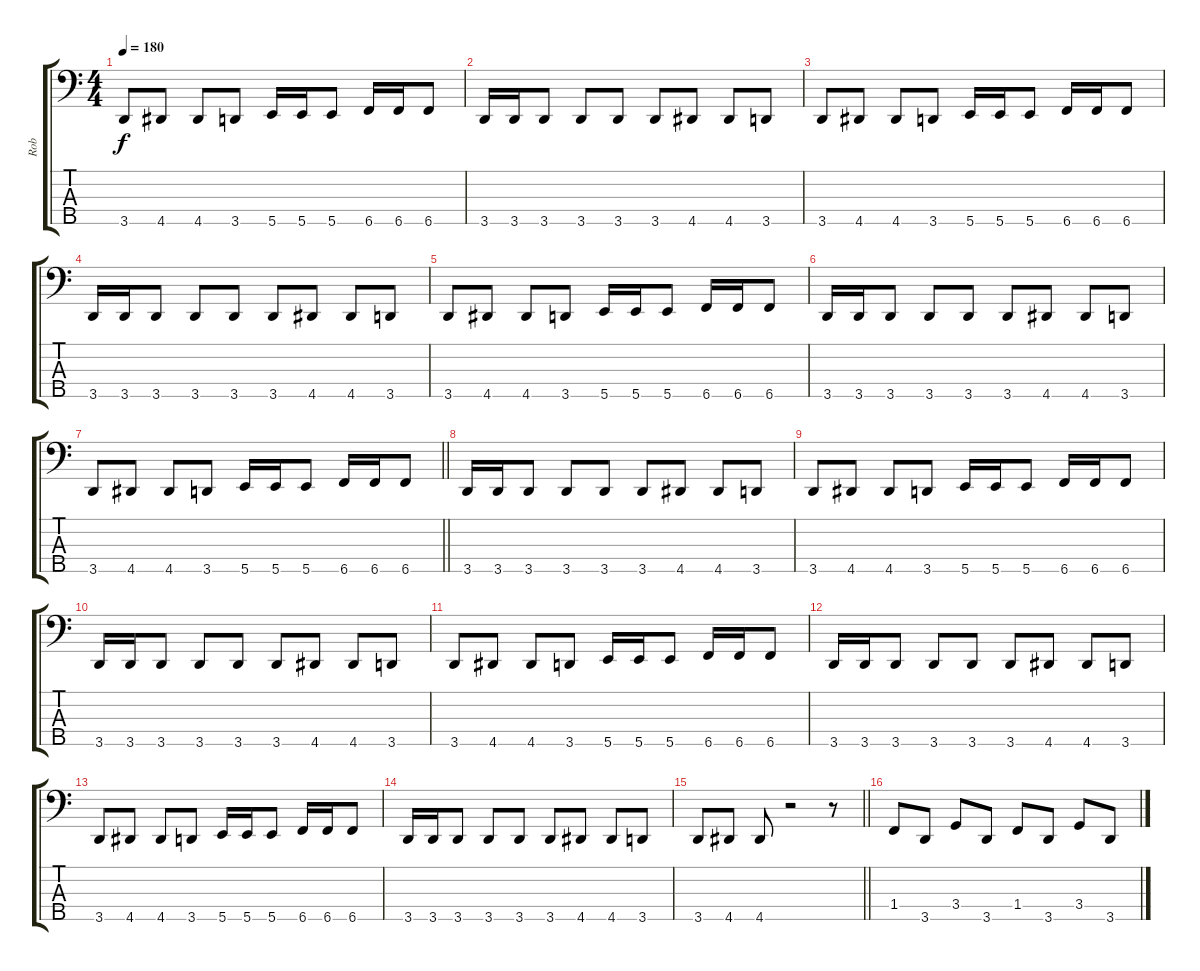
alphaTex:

\track ("Rob" "Rob") {instrument electricbassfinger}
\staff {score tabs}
\tuning (G2 D2 A1 E1 B0) {hide}
\ts (4 4)
\tempo 180
\clef f4
\ks c
3.5.8{dy f} 4.5.8 4.5.8 3.5.8 5.5.16 5.5.16 5.5.8 6.5.16 6.5.16 6.5.8 |
3.5.16 3.5.16 3.5.8 3.5.8 3.5.8 3.5.8 4.5.8 4.5.8 3.5.8 |
3.5.8 4.5.8 4.5.8 3.5.8 5.5.16 5.5.16 5.5.8 6.5.16 6.5.16 6.5.8 |
3.5.16 3.5.16 3.5.8 3.5.8 3.5.8 3.5.8 4.5.8 4.5.8 3.5.8 |
3.5.8 4.5.8 4.5.8 3.5.8 5.5.16 5.5.16 5.5.8 6.5.16 6.5.16 6.5.8 |
3.5.16 3.5.16 3.5.8 3.5.8 3.5.8 3.5.8 4.5.8 4.5.8 3.5.8 |
\barLineRight lightlight
3.5.8 4.5.8 4.5.8 3.5.8 5.5.16 5.5.16 5.5.8 6.5.16 6.5.16 6.5.8 |
\section ("" "")
3.5.16 3.5.16 3.5.8 3.5.8 3.5.8 3.5.8 4.5.8 4.5.8 3.5.8 |
3.5.8 4.5.8 4.5.8 3.5.8 5.5.16 5.5.16 5.5.8 6.5.16 6.5.16 6.5.8 |
3.5.16 3.5.16 3.5.8 3.5.8 3.5.8 3.5.8 4.5.8 4.5.8 3.5.8 |
3.5.8 4.5.8 4.5.8 3.5.8 5.5.16 5.5.16 5.5.8 6.5.16 6.5.16 6.5.8 |
3.5.16 3.5.16 3.5.8 3.5.8 3.5.8 3.5.8 4.5.8 4.5.8 3.5.8 |
3.5.8 4.5.8 4.5.8 3.5.8 5.5.16 5.5.16 5.5.8 6.5.16 6.5.16 6.5.8 |
3.5.16 3.5.16 3.5.8 3.5.8 3.5.8 3.5.8 4.5.8 4.5.8 3.5.8 |
\barLineRight lightlight
3.5.8 4.5.8 4.5.8 r.2 r.8 |
\section ("" "")
1.4.8 3.5.8 3.4.8 3.5.8 1.4.8 3.5.8 3.4.8 3.5.8
